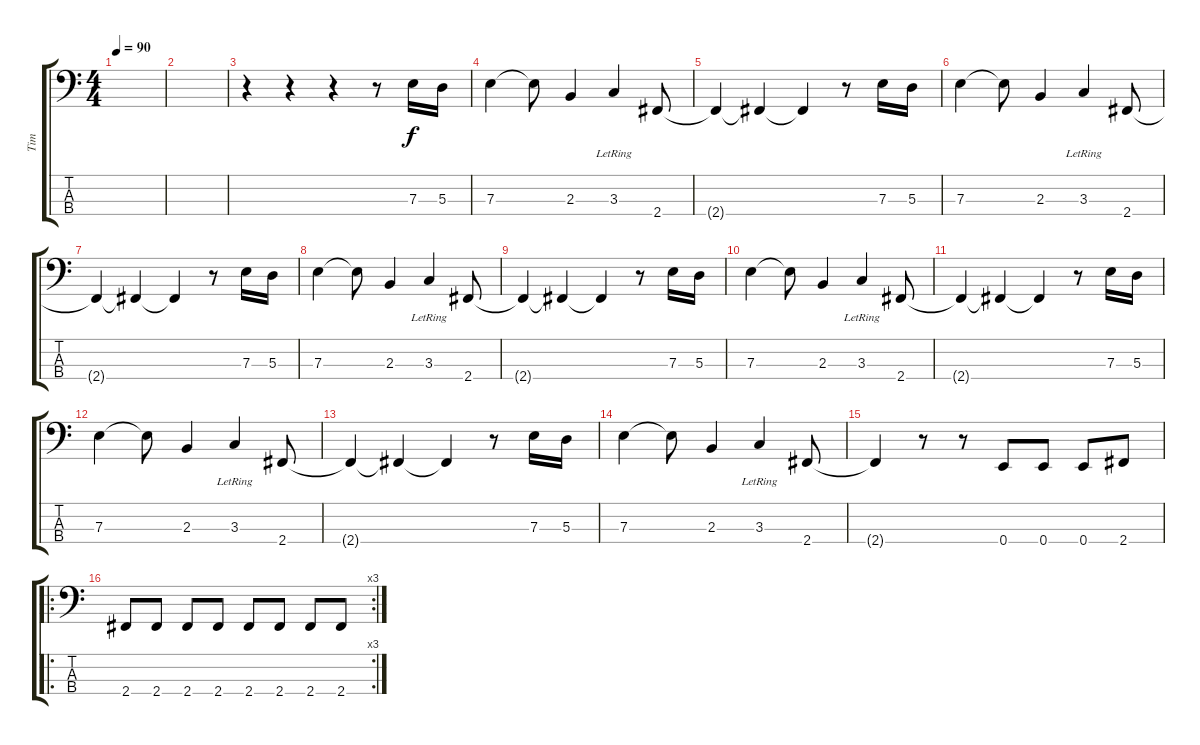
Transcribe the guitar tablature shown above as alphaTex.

\track ("Tim" "Tim") {instrument electricbassfinger}
\staff {score tabs}
\tuning (G2 D2 A1 E1) {hide}
\ts (4 4)
\tempo 90
\clef f4
\ks c
|
|
r.4 r.4 r.4 r.8 7.3.16 5.3.16 |
7.3.4 7.3{t}.8 2.3.4 3.3{lr}.4 2.4.8 |
2.4{t}.4 2.4{t}.4 2.4{t}.4 r.8 7.3.16 5.3.16 |
7.3.4 7.3{t}.8 2.3.4 3.3{lr}.4 2.4.8 |
2.4{t}.4 2.4{t}.4 2.4{t}.4 r.8 7.3.16 5.3.16 |
7.3.4 7.3{t}.8 2.3.4 3.3{lr}.4 2.4.8 |
2.4{t}.4 2.4{t}.4 2.4{t}.4 r.8 7.3.16 5.3.16 |
7.3.4 7.3{t}.8 2.3.4 3.3{lr}.4 2.4.8 |
2.4{t}.4 2.4{t}.4 2.4{t}.4 r.8 7.3.16 5.3.16 |
7.3.4 7.3{t}.8 2.3.4 3.3{lr}.4 2.4.8 |
2.4{t}.4 2.4{t}.4 2.4{t}.4 r.8 7.3.16 5.3.16 |
7.3.4 7.3{t}.8 2.3.4 3.3{lr}.4 2.4.8 |
2.4{t}.4 r.8 r.8 0.4.8 0.4.8 0.4.8 2.4.8 |
\ro
\rc 3
2.4.8{volume 7} 2.4.8 2.4.8 2.4.8 2.4.8 2.4.8 2.4.8 2.4.8
